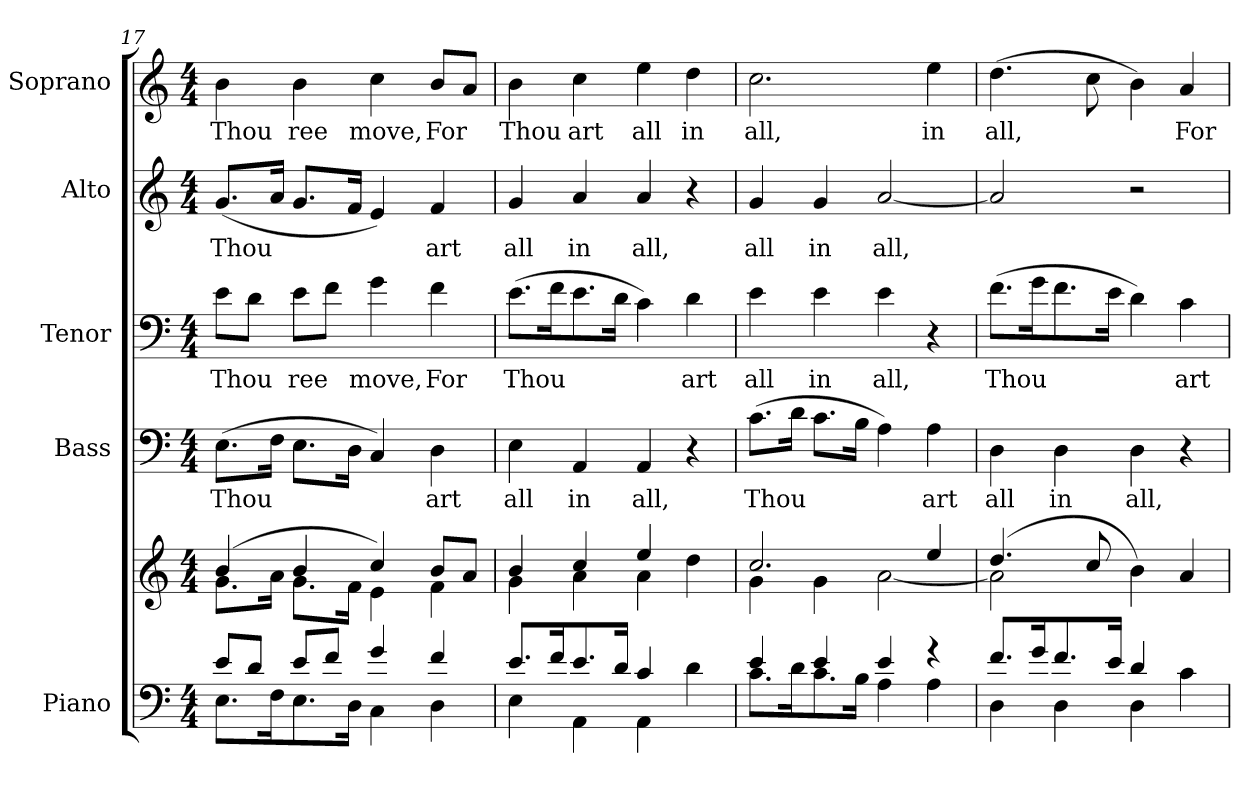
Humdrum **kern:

**kern	**kern	**kern	**text	**kern	**text	**kern	**text	**kern	**text
*part5	*part5	*part4	*part4	*part3	*part3	*part2	*part2	*part1	*part1
*staff6	*staff5	*staff4	*staff4	*staff3	*staff3	*staff2	*staff2	*staff1	*staff1
*I"Piano	*	*I"Bass	*	*I"Tenor	*	*I"Alto	*	*I"Soprano	*
*I'Pno.	*	*I'B.	*	*I'T.	*	*I'A.	*	*I'S.	*
!!LO:PB:g=z
*clefF4	*clefG2	*clefF4	*	*clefF4	*	*clefG2	*	*clefG2	*
*k[]	*k[]	*k[]	*	*k[]	*	*k[]	*	*k[]	*
*C:	*C:	*C:	*	*C:	*	*C:	*	*C:	*
*M4/4	*M4/4	*M4/4	*	*M4/4	*	*M4/4	*	*M4/4	*
=17	=17	=17	=17	=17	=17	=17	=17	=17	=17
*^	*^	*	*	*	*	*	*	*	*
!	!	!	!	!	!LO:LY:b:color=#000000	!	!	!	!	!	!
!	!	!	!	!	!	!	!LO:LY:b:color=#000000	!	!	!	!
!	!	!	!	!	!	!	!	!	!LO:LY:b:color=#000000	!	!
!	!	!	!	!	!	!	!	!	!	!	!LO:LY:b:color=#000000
8ei/L	8.Ei\L	(4bi/	8.gi\L	(8.Ei\L	Thou	8ei\L	Thou	(8.gi/L	Thou	4bi\	Thou
8di/J	.	.	.	.	.	8di\J	.	.	.	.	.
.	16Fi\K	.	16ai\Jk	16Fi\Jk	.	.	.	16ai/Jk	.	.	.
!	!	!	!	!	!	!	!LO:LY:b:color=#000000	!	!	!	!
!	!	!	!	!	!	!	!	!	!	!	!LO:LY:b:color=#000000
8ei/L	8.Ei\	4bi/	8.gi\L	8.Ei\L	.	8ei\L	ree	8.gi/L	.	4bi\	ree
8fi/J	.	.	.	.	.	8fi\J	.	.	.	.	.
.	16Di\Jk	.	16fi\Jk	16Di\Jk	.	.	.	16fi/Jk	.	.	.
!	!	!	!	!	!	!	!LO:LY:b:color=#000000	!	!	!	!
!	!	!	!	!	!	!	!	!	!	!	!LO:LY:b:color=#000000
4gi/	4Ci\	4cci/)	4ei\	4Ci/)	.	4gi\	move,	4ei/)	.	4cci\	move,
!	!	!	!	!	!LO:LY:b:color=#000000	!	!	!	!	!	!
!	!	!	!	!	!	!	!LO:LY:b:color=#000000	!	!	!	!
!	!	!	!	!	!	!	!	!	!LO:LY:b:color=#000000	!	!
!	!	!	!	!	!	!	!	!	!	!	!LO:LY:b:color=#000000
4fi/	4Di\	8bi/L	4fi\	4Di\	art	4fi\	For	4fi/	art	8bi/L	For
.	.	8ai/J	.	.	.	.	.	.	.	8ai/J	.
=18	=18	=18	=18	=18	=18	=18	=18	=18	=18	=18	=18
!	!	!	!	!	!LO:LY:b:color=#000000	!	!	!	!	!	!
!	!	!	!	!	!	!	!LO:LY:b:color=#000000	!	!	!	!
!	!	!	!	!	!	!	!	!	!LO:LY:b:color=#000000	!	!
!	!	!	!	!	!	!	!	!	!	!	!LO:LY:b:color=#000000
8.ei/L	4Ei\	4bi/	4gi\	4Ei\	all	(8.ei\L	Thou	4gi/	all	4bi\	Thou
16fi/K	.	.	.	.	.	16fi\K	.	.	.	.	.
!	!	!	!	!	!LO:LY:b:color=#000000	!	!	!	!	!	!
!	!	!	!	!	!	!	!	!	!LO:LY:b:color=#000000	!	!
!	!	!	!	!	!	!	!	!	!	!	!LO:LY:b:color=#000000
8.ei/	4AAi\	4cci/	4ai\	4AAi/	in	8.ei\	.	4ai/	in	4cci\	art
16di/Jk	.	.	.	.	.	16di\Jk	.	.	.	.	.
!	!	!	!	!	!LO:LY:b:color=#000000	!	!	!	!	!	!
!	!	!	!	!	!	!	!	!	!LO:LY:b:color=#000000	!	!
!	!	!	!	!	!	!	!	!	!	!	!LO:LY:b:color=#000000
4ci/	4AAi\	4eei/	4ai\	4AAi/	all,	4ci\)	.	4ai/	all,	4eei\	all
!	!	!	!	!	!	!	!LO:LY:b:color=#000000	!	!	!	!
!	!	!	!	!	!	!	!	!	!	!	!LO:LY:b:color=#000000
4di\	4ryy	4ddi\	4ryy	4r	.	4di\	art	4r	.	4ddi\	in
=19	=19	=19	=19	=19	=19	=19	=19	=19	=19	=19	=19
!	!	!	!	!	!LO:LY:b:color=#000000	!	!	!	!	!	!
!	!	!	!	!	!	!	!LO:LY:b:color=#000000	!	!	!	!
!	!	!	!	!	!	!	!	!	!LO:LY:b:color=#000000	!	!
!	!	!	!	!	!	!	!	!	!	!	!LO:LY:b:color=#000000
4ei/	8.ci\L	2.cci/	4gi\	(8.ci\L	Thou	4ei\	all	4gi/	all	2.cci\	all,
.	16di\K	.	.	16di\Jk	.	.	.	.	.	.	.
!	!	!	!	!	!	!	!LO:LY:b:color=#000000	!	!	!	!
!	!	!	!	!	!	!	!	!	!LO:LY:b:color=#000000	!	!
4ei/	8.ci\	.	4gi\	8.ci\L	.	4ei\	in	4gi/	in	.	.
.	16Bi\Jk	.	.	16Bi\Jk	.	.	.	.	.	.	.
!	!	!	!	!	!	!	!LO:LY:b:color=#000000	!	!	!	!
!	!	!	!	!	!	!	!	!	!LO:LY:b:color=#000000	!	!
4ei/	4Ai\	.	[<2ai\	4Ai\)	.	4ei\	all,	[<2ai/	all,	.	.
!	!	!	!	!	!LO:LY:b:color=#000000	!	!	!	!	!	!
!	!	!	!	!	!	!	!	!	!	!	!LO:LY:b:color=#000000
4r	4Ai\	4eei/	.	4Ai\	art	4r	.	.	.	4eei\	in
=20	=20	=20	=20	=20	=20	=20	=20	=20	=20	=20	=20
!	!	!	!	!	!LO:LY:b:color=#000000	!	!	!	!	!	!
!	!	!	!	!	!	!	!LO:LY:b:color=#000000	!	!	!	!
!	!	!	!	!	!	!	!	!	!	!	!LO:LY:b:color=#000000
8.fi/L	4Di\	(4.ddi/	2ai\]	4Di\	all	(8.fi\L	Thou	2ai/]	.	(4.ddi\	all,
16gi/K	.	.	.	.	.	16gi\K	.	.	.	.	.
!	!	!	!	!	!LO:LY:b:color=#000000	!	!	!	!	!	!
8.fi/	4Di\	.	.	4Di\	in	8.fi\	.	.	.	.	.
.	.	8cci/	.	.	.	.	.	.	.	8cci\	.
16ei/Jk	.	.	.	.	.	16ei\Jk	.	.	.	.	.
!	!	!	!	!	!LO:LY:b:color=#000000	!	!	!	!	!	!
4di/	4Di\	4bi\)	2ryy	4Di\	all,	4di\)	.	2r	.	4bi\)	.
!	!	!	!	!	!	!	!LO:LY:b:color=#000000	!	!	!	!
!	!	!	!	!	!	!	!	!	!	!	!LO:LY:b:color=#000000
4ci\	4ryy	4ai/	.	4r	.	4ci\	art	.	.	4ai/	For
*v	*v	*	*	*	*	*	*	*	*	*	*
*	*v	*v	*	*	*	*	*	*	*	*
=	=	=	=	=	=	=	=	=	=
*-	*-	*-	*-	*-	*-	*-	*-	*-	*-
